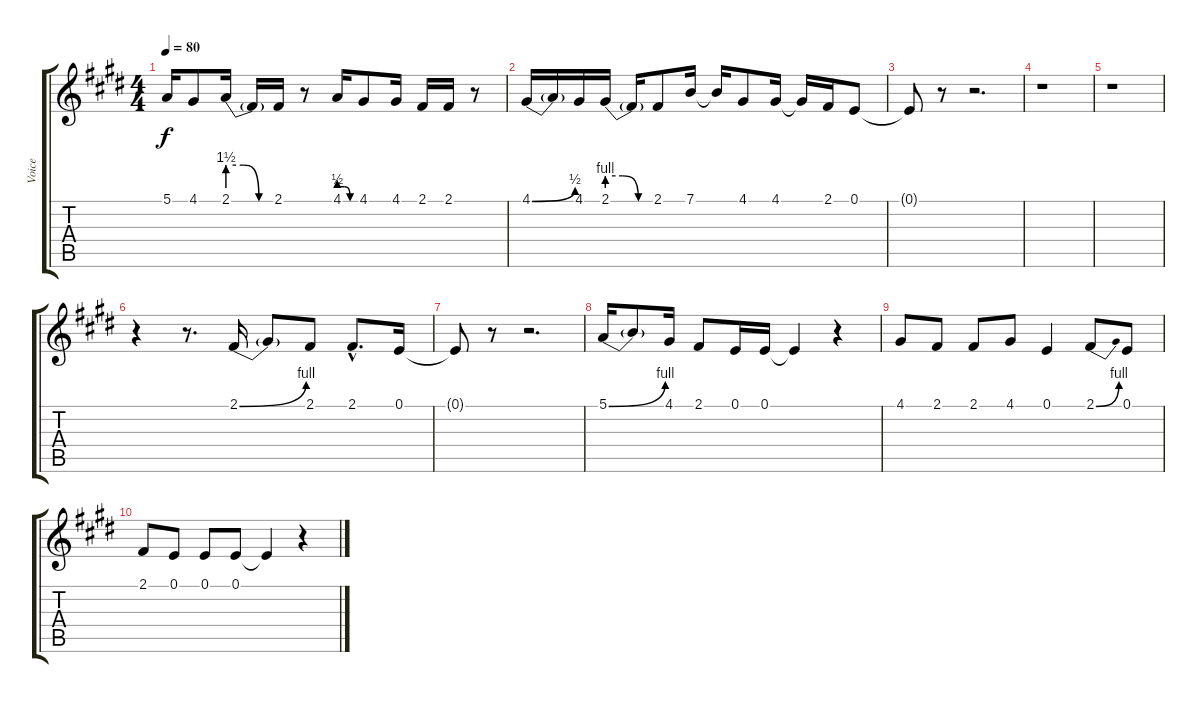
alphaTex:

\track ("Voice" "Voice") {instrument tenorsax}
\staff {score tabs}
\tuning (E4 B3 G3 D3 A2 E2) {hide}
\ts (4 4)
\tempo 80
\clef g2
\ks c#minor
5.1.16{dy f} 4.1.8 2.1{be (custom 0 6 20 6 40 0 60 0)}.16 2.1{t}.16 2.1.16 r.8 4.1{be (custom 0 2 20 2 40 0 60 0)}.16 4.1.8 4.1.16 2.1.16 2.1.16 r.8 |
4.1{be (bend 0 0 60 2)}.16 4.1{t}.16 4.1.16 2.1{be (custom 0 4 20 4 40 0 60 0)}.16 2.1{t}.16 2.1.8 7.1.16 7.1{t}.16 4.1.8 4.1.16 4.1{t}.16 2.1.16 0.1.8 |
0.1{t}.8 r.8 r.2{d} |
r.1 |
r.1 |
r.4 r.8{d} 2.1{be (bend 0 0 60 4)}.16 2.1{t}.8 2.1.8 2.1{hac}.8{d} 0.1.16 |
0.1{t}.8 r.8 r.2{d} |
5.1{be (bend 0 0 60 4)}.16 5.1{t}.8 4.1.16 2.1.8 0.1.16 0.1.16 0.1{t}.4 r.4 |
4.1.8 2.1.8 2.1.8 4.1.8 0.1.4 2.1{be (bend 0 0 60 4)}.8 0.1.8 |
2.1.8 0.1.8 0.1.8 0.1.8 0.1{t}.4 r.4
